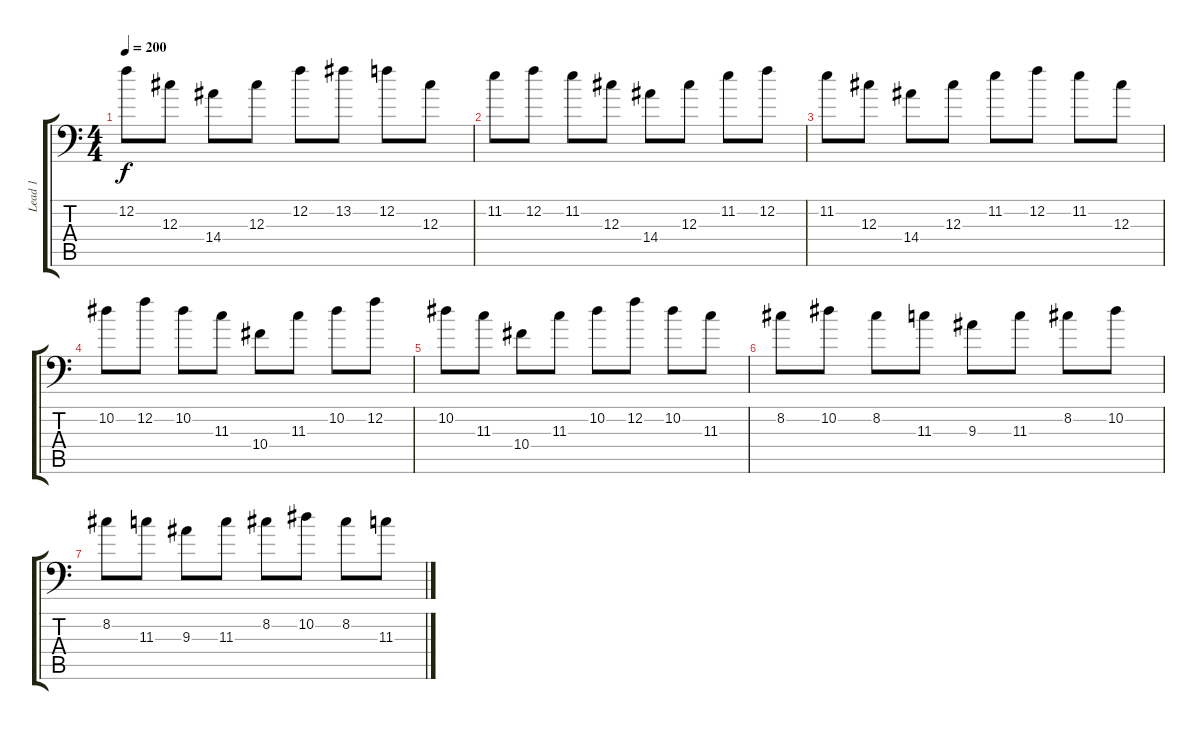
\track ("Lead 1" "Lead 1") {instrument overdrivenguitar}
\staff {score tabs}
\tuning (Bb3 F3 Db3 Ab2 Eb2 Bb1) {hide}
\ts (4 4)
\tempo 200
\clef f4
\ks c
12.2.8{dy f} 12.3.8 14.4.8 12.3.8 12.2.8 13.2.8 12.2.8 12.3.8 |
11.2.8 12.2.8 11.2.8 12.3.8 14.4.8 12.3.8 11.2.8 12.2.8 |
11.2.8 12.3.8 14.4.8 12.3.8 11.2.8 12.2.8 11.2.8 12.3.8 |
10.2.8 12.2.8 10.2.8 11.3.8 10.4.8 11.3.8 10.2.8 12.2.8 |
10.2.8 11.3.8 10.4.8 11.3.8 10.2.8 12.2.8 10.2.8 11.3.8 |
8.2.8 10.2.8 8.2.8 11.3.8 9.3.8 11.3.8 8.2.8 10.2.8 |
8.2.8 11.3.8 9.3.8 11.3.8 8.2.8 10.2.8 8.2.8 11.3.8
